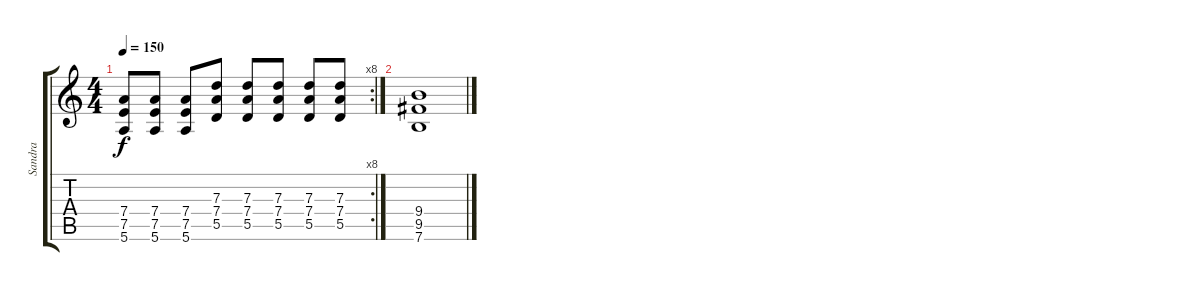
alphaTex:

\track ("Sandra" "Sandra") {instrument distortionguitar}
\staff {score tabs}
\tuning (E4 B3 G3 D3 A2 E2) {hide}
\rc 8
\ts (4 4)
\tempo 150
\clef g2
\ks c
(7.4 7.5 5.6).8{dy f} (7.4 7.5 5.6).8 (7.4 7.5 5.6).8 (7.3 7.4 5.5).8 (7.3 7.4 5.5).8 (7.3 7.4 5.5).8 (7.3 7.4 5.5).8 (7.3 7.4 5.5).8 |
(9.4 9.5 7.6).1
